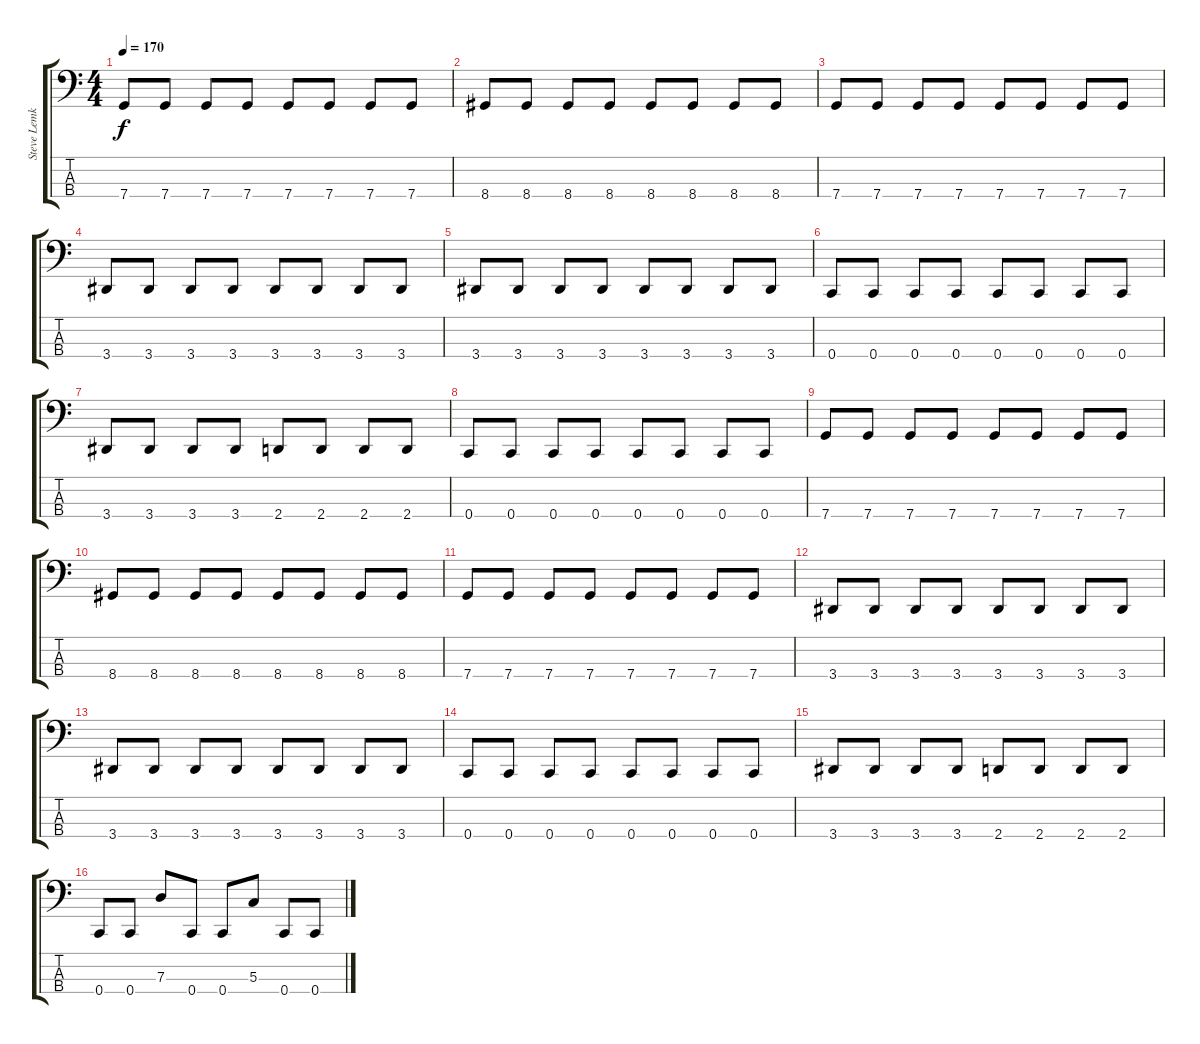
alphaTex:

\track ("Steve Lemke" "Steve Lemk") {instrument electricbasspick}
\staff {score tabs}
\tuning (F2 C2 G1 C1) {hide}
\ts (4 4)
\tempo 170
\clef f4
\ks c
7.4.8{dy f} 7.4.8 7.4.8 7.4.8 7.4.8 7.4.8 7.4.8 7.4.8 |
8.4.8 8.4.8 8.4.8 8.4.8 8.4.8 8.4.8 8.4.8 8.4.8 |
7.4.8 7.4.8 7.4.8 7.4.8 7.4.8 7.4.8 7.4.8 7.4.8 |
3.4.8 3.4.8 3.4.8 3.4.8 3.4.8 3.4.8 3.4.8 3.4.8 |
3.4.8 3.4.8 3.4.8 3.4.8 3.4.8 3.4.8 3.4.8 3.4.8 |
0.4.8 0.4.8 0.4.8 0.4.8 0.4.8 0.4.8 0.4.8 0.4.8 |
3.4.8 3.4.8 3.4.8 3.4.8 2.4.8 2.4.8 2.4.8 2.4.8 |
0.4.8 0.4.8 0.4.8 0.4.8 0.4.8 0.4.8 0.4.8 0.4.8 |
7.4.8 7.4.8 7.4.8 7.4.8 7.4.8 7.4.8 7.4.8 7.4.8 |
8.4.8 8.4.8 8.4.8 8.4.8 8.4.8 8.4.8 8.4.8 8.4.8 |
7.4.8 7.4.8 7.4.8 7.4.8 7.4.8 7.4.8 7.4.8 7.4.8 |
3.4.8 3.4.8 3.4.8 3.4.8 3.4.8 3.4.8 3.4.8 3.4.8 |
3.4.8 3.4.8 3.4.8 3.4.8 3.4.8 3.4.8 3.4.8 3.4.8 |
0.4.8 0.4.8 0.4.8 0.4.8 0.4.8 0.4.8 0.4.8 0.4.8 |
3.4.8 3.4.8 3.4.8 3.4.8 2.4.8 2.4.8 2.4.8 2.4.8 |
0.4.8 0.4.8 7.3.8 0.4.8 0.4.8 5.3.8 0.4.8 0.4.8
